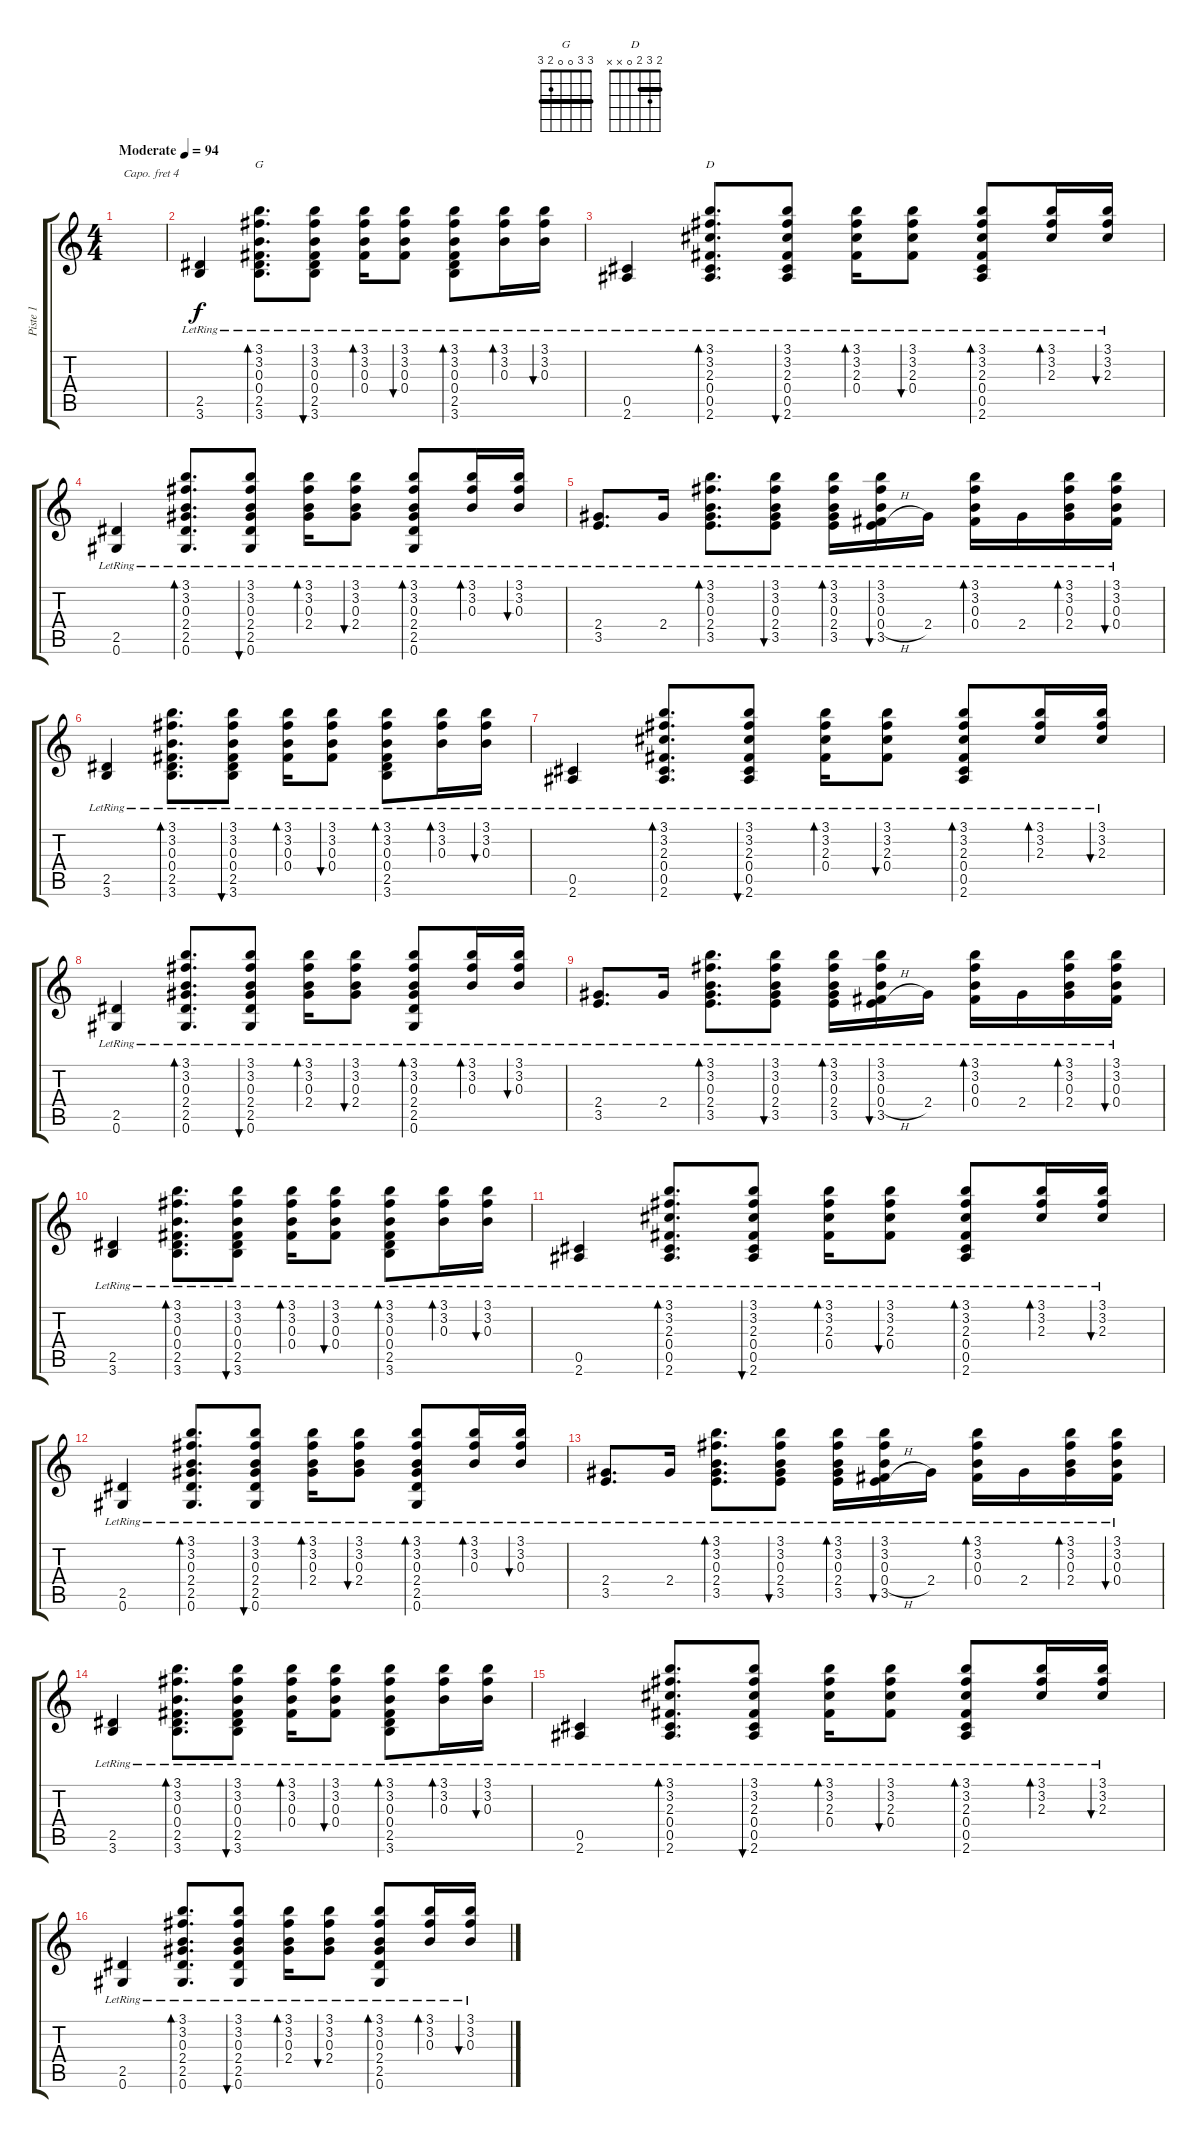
\track ("Piste 1" "Piste 1") {instrument acousticguitarsteel}
\staff {score tabs}
\capo 4
\tuning (E4 B3 G3 D3 A2 E2) {hide}
\chord ("G" 3 3 0 0 2 3) {barre 3}
\chord ("D" 2 3 2 0 x x) {barre 2}
\ts (4 4)
\tempo (94 "Moderate")
\clef g2
\ks c
|
(2.5{lr} 3.6{lr}).4 (3.1{lr} 3.2{lr} 0.3{lr} 0.4{lr} 2.5{lr} 3.6{lr}).8{d bd 60 ch "G"} (3.1{lr} 3.2{lr} 0.3{lr} 0.4{lr} 2.5{lr} 3.6{lr}).8{bu 60} (3.1{lr} 3.2{lr} 0.3{lr} 0.4{lr}).16{bd 60} (3.1{lr} 3.2{lr} 0.3{lr} 0.4{lr}).8{bu 60} (3.1{lr} 3.2{lr} 0.3{lr} 0.4{lr} 2.5{lr} 3.6{lr}).8{bd 60} (3.1{lr} 3.2{lr} 0.3{lr}).16{bd 60} (3.1{lr} 3.2{lr} 0.3{lr}).16{bu 60} |
(0.5{lr} 2.6{lr}).4 (3.1{lr} 3.2{lr} 2.3{lr} 0.4{lr} 0.5{lr} 2.6{lr}).8{d bd 60 ch "D"} (3.1{lr} 3.2{lr} 2.3{lr} 0.4{lr} 0.5{lr} 2.6{lr}).8{bu 60} (3.1{lr} 3.2{lr} 2.3{lr} 0.4{lr}).16{bd 60} (3.1{lr} 3.2{lr} 2.3{lr} 0.4{lr}).8{bu 60} (3.1{lr} 3.2{lr} 2.3{lr} 0.4{lr} 0.5{lr} 2.6{lr}).8{bd 60} (3.1{lr} 3.2{lr} 2.3{lr}).16{bd 60} (3.1{lr} 3.2{lr} 2.3{lr}).16{bu 60} |
(2.5{lr} 0.6{lr}).4 (3.1{lr} 3.2{lr} 0.3{lr} 2.4{lr} 2.5{lr} 0.6{lr}).8{d bd 60} (3.1{lr} 3.2{lr} 0.3{lr} 2.4{lr} 2.5{lr} 0.6{lr}).8{bu 60} (3.1{lr} 3.2{lr} 0.3{lr} 2.4{lr}).16{bd 60} (3.1{lr} 3.2{lr} 0.3{lr} 2.4{lr}).8{bu 60} (3.1{lr} 3.2{lr} 0.3{lr} 2.4{lr} 2.5{lr} 0.6{lr}).8{bd 60} (3.1{lr} 3.2{lr} 0.3{lr}).16{bd 60} (3.1{lr} 3.2{lr} 0.3{lr}).16{bu 60} |
(2.4{lr} 3.5{lr}).8{d} 2.4{lr}.16 (3.1{lr} 3.2{lr} 0.3{lr} 2.4{lr} 3.5{lr}).8{d bd 60} (3.1{lr} 3.2{lr} 0.3{lr} 2.4{lr} 3.5{lr}).8{bu 60} (3.1{lr} 3.2{lr} 0.3{lr} 2.4{lr} 3.5{lr}).16{bd 60} (3.1{lr} 3.2{lr} 0.3{lr} 0.4{h lr} 3.5{lr}).16{bu 60} 2.4{lr}.16 (3.1{lr} 3.2{lr} 0.3{lr} 0.4{lr}).16{bd 60} 2.4{lr}.16 (3.1{lr} 3.2{lr} 0.3{lr} 2.4{lr}).16{bd 60} (3.1{lr} 3.2{lr} 0.3{lr} 0.4{lr}).16{bu 60} |
(2.5{lr} 3.6{lr}).4 (3.1{lr} 3.2{lr} 0.3{lr} 0.4{lr} 2.5{lr} 3.6{lr}).8{d bd 60} (3.1{lr} 3.2{lr} 0.3{lr} 0.4{lr} 2.5{lr} 3.6{lr}).8{bu 60} (3.1{lr} 3.2{lr} 0.3{lr} 0.4{lr}).16{bd 60} (3.1{lr} 3.2{lr} 0.3{lr} 0.4{lr}).8{bu 60} (3.1{lr} 3.2{lr} 0.3{lr} 0.4{lr} 2.5{lr} 3.6{lr}).8{bd 60} (3.1{lr} 3.2{lr} 0.3{lr}).16{bd 60} (3.1{lr} 3.2{lr} 0.3{lr}).16{bu 60} |
(0.5{lr} 2.6{lr}).4 (3.1{lr} 3.2{lr} 2.3{lr} 0.4{lr} 0.5{lr} 2.6{lr}).8{d bd 60} (3.1{lr} 3.2{lr} 2.3{lr} 0.4{lr} 0.5{lr} 2.6{lr}).8{bu 60} (3.1{lr} 3.2{lr} 2.3{lr} 0.4{lr}).16{bd 60} (3.1{lr} 3.2{lr} 2.3{lr} 0.4{lr}).8{bu 60} (3.1{lr} 3.2{lr} 2.3{lr} 0.4{lr} 0.5{lr} 2.6{lr}).8{bd 60} (3.1{lr} 3.2{lr} 2.3{lr}).16{bd 60} (3.1{lr} 3.2{lr} 2.3{lr}).16{bu 60} |
(2.5{lr} 0.6{lr}).4 (3.1{lr} 3.2{lr} 0.3{lr} 2.4{lr} 2.5{lr} 0.6{lr}).8{d bd 60} (3.1{lr} 3.2{lr} 0.3{lr} 2.4{lr} 2.5{lr} 0.6{lr}).8{bu 60} (3.1{lr} 3.2{lr} 0.3{lr} 2.4{lr}).16{bd 60} (3.1{lr} 3.2{lr} 0.3{lr} 2.4{lr}).8{bu 60} (3.1{lr} 3.2{lr} 0.3{lr} 2.4{lr} 2.5{lr} 0.6{lr}).8{bd 60} (3.1{lr} 3.2{lr} 0.3{lr}).16{bd 60} (3.1{lr} 3.2{lr} 0.3{lr}).16{bu 60} |
(2.4{lr} 3.5{lr}).8{d} 2.4{lr}.16 (3.1{lr} 3.2{lr} 0.3{lr} 2.4{lr} 3.5{lr}).8{d bd 60} (3.1{lr} 3.2{lr} 0.3{lr} 2.4{lr} 3.5{lr}).8{bu 60} (3.1{lr} 3.2{lr} 0.3{lr} 2.4{lr} 3.5{lr}).16{bd 60} (3.1{lr} 3.2{lr} 0.3{lr} 0.4{h lr} 3.5{lr}).16{bu 60} 2.4{lr}.16 (3.1{lr} 3.2{lr} 0.3{lr} 0.4{lr}).16{bd 60} 2.4{lr}.16 (3.1{lr} 3.2{lr} 0.3{lr} 2.4{lr}).16{bd 60} (3.1{lr} 3.2{lr} 0.3{lr} 0.4{lr}).16{bu 60} |
(2.5{lr} 3.6{lr}).4 (3.1{lr} 3.2{lr} 0.3{lr} 0.4{lr} 2.5{lr} 3.6{lr}).8{d bd 60} (3.1{lr} 3.2{lr} 0.3{lr} 0.4{lr} 2.5{lr} 3.6{lr}).8{bu 60} (3.1{lr} 3.2{lr} 0.3{lr} 0.4{lr}).16{bd 60} (3.1{lr} 3.2{lr} 0.3{lr} 0.4{lr}).8{bu 60} (3.1{lr} 3.2{lr} 0.3{lr} 0.4{lr} 2.5{lr} 3.6{lr}).8{bd 60} (3.1{lr} 3.2{lr} 0.3{lr}).16{bd 60} (3.1{lr} 3.2{lr} 0.3{lr}).16{bu 60} |
(0.5{lr} 2.6{lr}).4 (3.1{lr} 3.2{lr} 2.3{lr} 0.4{lr} 0.5{lr} 2.6{lr}).8{d bd 60} (3.1{lr} 3.2{lr} 2.3{lr} 0.4{lr} 0.5{lr} 2.6{lr}).8{bu 60} (3.1{lr} 3.2{lr} 2.3{lr} 0.4{lr}).16{bd 60} (3.1{lr} 3.2{lr} 2.3{lr} 0.4{lr}).8{bu 60} (3.1{lr} 3.2{lr} 2.3{lr} 0.4{lr} 0.5{lr} 2.6{lr}).8{bd 60} (3.1{lr} 3.2{lr} 2.3{lr}).16{bd 60} (3.1{lr} 3.2{lr} 2.3{lr}).16{bu 60} |
(2.5{lr} 0.6{lr}).4 (3.1{lr} 3.2{lr} 0.3{lr} 2.4{lr} 2.5{lr} 0.6{lr}).8{d bd 60} (3.1{lr} 3.2{lr} 0.3{lr} 2.4{lr} 2.5{lr} 0.6{lr}).8{bu 60} (3.1{lr} 3.2{lr} 0.3{lr} 2.4{lr}).16{bd 60} (3.1{lr} 3.2{lr} 0.3{lr} 2.4{lr}).8{bu 60} (3.1{lr} 3.2{lr} 0.3{lr} 2.4{lr} 2.5{lr} 0.6{lr}).8{bd 60} (3.1{lr} 3.2{lr} 0.3{lr}).16{bd 60} (3.1{lr} 3.2{lr} 0.3{lr}).16{bu 60} |
(2.4{lr} 3.5{lr}).8{d} 2.4{lr}.16 (3.1{lr} 3.2{lr} 0.3{lr} 2.4{lr} 3.5{lr}).8{d bd 60} (3.1{lr} 3.2{lr} 0.3{lr} 2.4{lr} 3.5{lr}).8{bu 60} (3.1{lr} 3.2{lr} 0.3{lr} 2.4{lr} 3.5{lr}).16{bd 60} (3.1{lr} 3.2{lr} 0.3{lr} 0.4{h lr} 3.5{lr}).16{bu 60} 2.4{lr}.16 (3.1{lr} 3.2{lr} 0.3{lr} 0.4{lr}).16{bd 60} 2.4{lr}.16 (3.1{lr} 3.2{lr} 0.3{lr} 2.4{lr}).16{bd 60} (3.1{lr} 3.2{lr} 0.3{lr} 0.4{lr}).16{bu 60} |
(2.5{lr} 3.6{lr}).4 (3.1{lr} 3.2{lr} 0.3{lr} 0.4{lr} 2.5{lr} 3.6{lr}).8{d bd 60} (3.1{lr} 3.2{lr} 0.3{lr} 0.4{lr} 2.5{lr} 3.6{lr}).8{bu 60} (3.1{lr} 3.2{lr} 0.3{lr} 0.4{lr}).16{bd 60} (3.1{lr} 3.2{lr} 0.3{lr} 0.4{lr}).8{bu 60} (3.1{lr} 3.2{lr} 0.3{lr} 0.4{lr} 2.5{lr} 3.6{lr}).8{bd 60} (3.1{lr} 3.2{lr} 0.3{lr}).16{bd 60} (3.1{lr} 3.2{lr} 0.3{lr}).16{bu 60} |
(0.5{lr} 2.6{lr}).4 (3.1{lr} 3.2{lr} 2.3{lr} 0.4{lr} 0.5{lr} 2.6{lr}).8{d bd 60} (3.1{lr} 3.2{lr} 2.3{lr} 0.4{lr} 0.5{lr} 2.6{lr}).8{bu 60} (3.1{lr} 3.2{lr} 2.3{lr} 0.4{lr}).16{bd 60} (3.1{lr} 3.2{lr} 2.3{lr} 0.4{lr}).8{bu 60} (3.1{lr} 3.2{lr} 2.3{lr} 0.4{lr} 0.5{lr} 2.6{lr}).8{bd 60} (3.1{lr} 3.2{lr} 2.3{lr}).16{bd 60} (3.1{lr} 3.2{lr} 2.3{lr}).16{bu 60} |
(2.5{lr} 0.6{lr}).4 (3.1{lr} 3.2{lr} 0.3{lr} 2.4{lr} 2.5{lr} 0.6{lr}).8{d bd 60} (3.1{lr} 3.2{lr} 0.3{lr} 2.4{lr} 2.5{lr} 0.6{lr}).8{bu 60} (3.1{lr} 3.2{lr} 0.3{lr} 2.4{lr}).16{bd 60} (3.1{lr} 3.2{lr} 0.3{lr} 2.4{lr}).8{bu 60} (3.1{lr} 3.2{lr} 0.3{lr} 2.4{lr} 2.5{lr} 0.6{lr}).8{bd 60} (3.1{lr} 3.2{lr} 0.3{lr}).16{bd 60} (3.1{lr} 3.2{lr} 0.3{lr}).16{bu 60}
